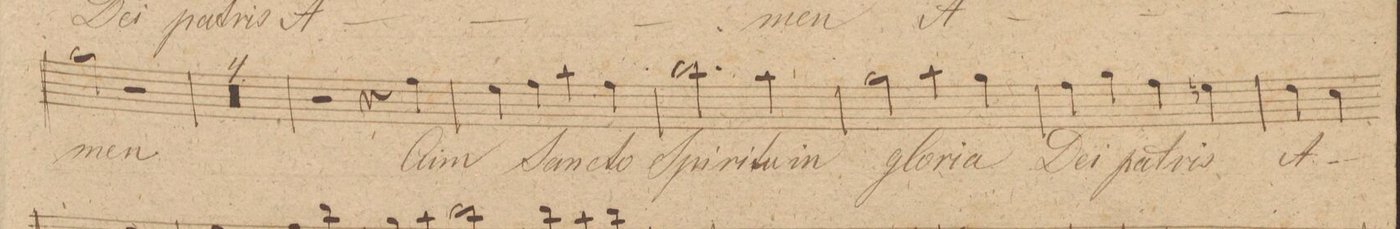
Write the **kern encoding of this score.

**kern	**text	**dynam
*I"Basso.	*	*
*clefF4	*	*
*k[f#c#g#]	*	*
*met(c|)	*	*
*M2/2	*	*
2B\	-men	.
2r	.	.
=219	=219	=219
00r	.	.
=220	=220	=220
=221	=221	=221
=222	=222	=222
=223	=223	=223
2r	.	.
4r	.	.
4A\	Cum	.
=224	=224	=224
4G#\	San-	.
4A\	-cto	.
4c#\	Spi-	.
4A\	-ri-	.
=225	=225	=225
2.d\	-tu	.
4c#\	in	.
=226	=226	=226
2B\	glo-	.
4c#\	-ri-	.
4B\	-a	.
=227	=227	=227
4A\	De-	.
4B\	-i	.
4A\	pa-	.
4Gn\	-tris	.
=228	=228	=228
4F#\	A-	.
4E\	.	.
*-	*-	*-
